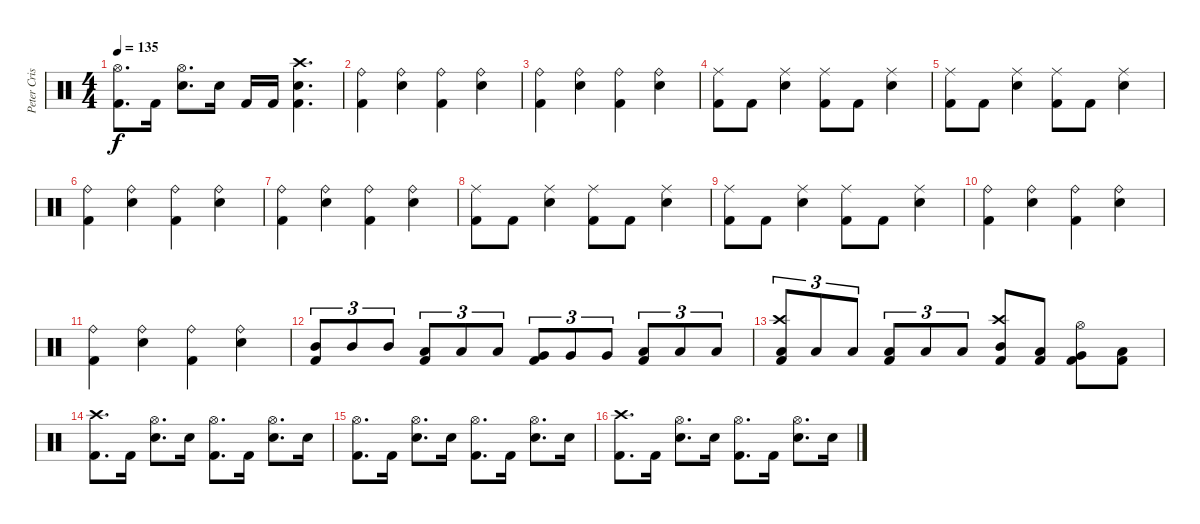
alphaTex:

\track ("Peter Criss" "Peter Cris") {instrument percussion}
\staff {score}
\articulation defaults
\ts (4 4)
\tempo 135
\clef neutral
\ks c
("Hi-Hat (open)" "Kick (hit) 2").8{d dy f} "Kick (hit) 2".16 ("Snare (hit) 2" "Hi-Hat (open)").8{d} "Snare (hit) 2".16 "Kick (hit) 2".16 "Kick (hit) 2".16 ("Snare (hit) 2" "Crash high (hit)" "Kick (hit) 2").4{d} |
("Ride (bell)" "Kick (hit) 2").4 ("Ride (bell)" "Snare (hit) 2").4 ("Ride (bell)" "Kick (hit) 2").4 ("Ride (bell)" "Snare (hit) 2").4 |
("Ride (bell)" "Kick (hit) 2").4 ("Ride (bell)" "Snare (hit) 2").4 ("Ride (bell)" "Kick (hit) 2").4 ("Ride (bell)" "Snare (hit) 2").4 |
("Ride (middle)" "Kick (hit) 2").8 "Kick (hit) 2".8 ("Ride (middle)" "Snare (hit) 2").4 ("Ride (middle)" "Kick (hit) 2").8 "Kick (hit) 2".8 ("Ride (middle)" "Snare (hit) 2").4 |
("Ride (middle)" "Kick (hit) 2").8 "Kick (hit) 2".8 ("Ride (middle)" "Snare (hit) 2").4 ("Ride (middle)" "Kick (hit) 2").8 "Kick (hit) 2".8 ("Ride (middle)" "Snare (hit) 2").4 |
("Ride (bell)" "Kick (hit) 2").4 ("Ride (bell)" "Snare (hit) 2").4 ("Ride (bell)" "Kick (hit) 2").4 ("Ride (bell)" "Snare (hit) 2").4 |
("Ride (bell)" "Kick (hit) 2").4 ("Ride (bell)" "Snare (hit) 2").4 ("Ride (bell)" "Kick (hit) 2").4 ("Ride (bell)" "Snare (hit) 2").4 |
("Ride (middle)" "Kick (hit) 2").8 "Kick (hit) 2".8 ("Ride (middle)" "Snare (hit) 2").4 ("Ride (middle)" "Kick (hit) 2").8 "Kick (hit) 2".8 ("Ride (middle)" "Snare (hit) 2").4 |
("Ride (middle)" "Kick (hit) 2").8 "Kick (hit) 2".8 ("Ride (middle)" "Snare (hit) 2").4 ("Ride (middle)" "Kick (hit) 2").8 "Kick (hit) 2".8 ("Ride (middle)" "Snare (hit) 2").4 |
("Ride (bell)" "Kick (hit) 2").4 ("Ride (bell)" "Snare (hit) 2").4 ("Ride (bell)" "Kick (hit) 2").4 ("Ride (bell)" "Snare (hit) 2").4 |
("Ride (bell)" "Kick (hit) 2").4 ("Ride (bell)" "Snare (hit) 2").4 ("Ride (bell)" "Kick (hit) 2").4 ("Ride (bell)" "Snare (hit) 2").4 |
("Mid Tom (hit)" "Kick (hit) 2").8{tu (3 2)} "Mid Tom (hit)".8{tu (3 2)} "Mid Tom (hit)".8{tu (3 2)} ("Low Tom (hit)" "Kick (hit) 2").8{tu (3 2)} "Low Tom (hit)".8{tu (3 2)} "Low Tom (hit)".8{tu (3 2)} ("Very Low Tom (hit)" "Kick (hit) 2").8{tu (3 2)} "Very Low Tom (hit)".8{tu (3 2)} "Very Low Tom (hit)".8{tu (3 2)} ("Low Floor Tom (hit)" "Kick (hit) 2").8{tu (3 2)} "Low Floor Tom (hit)".8{tu (3 2)} "Low Floor Tom (hit)".8{tu (3 2)} |
("Low Floor Tom (hit)" "Crash high (hit)" "Kick (hit) 2").8{tu (3 2)} "Low Floor Tom (hit)".8{tu (3 2)} "Low Floor Tom (hit)".8{tu (3 2)} ("Low Floor Tom (hit)" "Kick (hit) 2").8{tu (3 2)} "Low Floor Tom (hit)".8{tu (3 2)} "Low Floor Tom (hit)".8{tu (3 2)} ("Mid Tom (hit)" "Crash high (hit)" "Kick (hit) 2").8 ("Low Tom (hit)" "Kick (hit) 2").8 ("Very Low Tom (hit)" "Hi-Hat (open)" "Kick (hit) 2").8 ("Low Floor Tom (hit)" "Kick (hit) 2").8 |
("Crash high (hit)" "Kick (hit) 2").8{d} "Kick (hit) 2".16 ("Snare (hit) 2" "Hi-Hat (open)").8{d} "Snare (hit) 2".16 ("Hi-Hat (open)" "Kick (hit) 2").8{d} "Kick (hit) 2".16 ("Snare (hit) 2" "Hi-Hat (open)").8{d} "Snare (hit) 2".16 |
("Hi-Hat (open)" "Kick (hit) 2").8{d} "Kick (hit) 2".16 ("Snare (hit) 2" "Hi-Hat (open)").8{d} "Snare (hit) 2".16 ("Hi-Hat (open)" "Kick (hit) 2").8{d} "Kick (hit) 2".16 ("Snare (hit) 2" "Hi-Hat (open)").8{d} "Snare (hit) 2".16 |
("Crash high (hit)" "Kick (hit) 2").8{d} "Kick (hit) 2".16 ("Snare (hit) 2" "Hi-Hat (open)").8{d} "Snare (hit) 2".16 ("Hi-Hat (open)" "Kick (hit) 2").8{d} "Kick (hit) 2".16 ("Snare (hit) 2" "Hi-Hat (open)").8{d} "Snare (hit) 2".16
